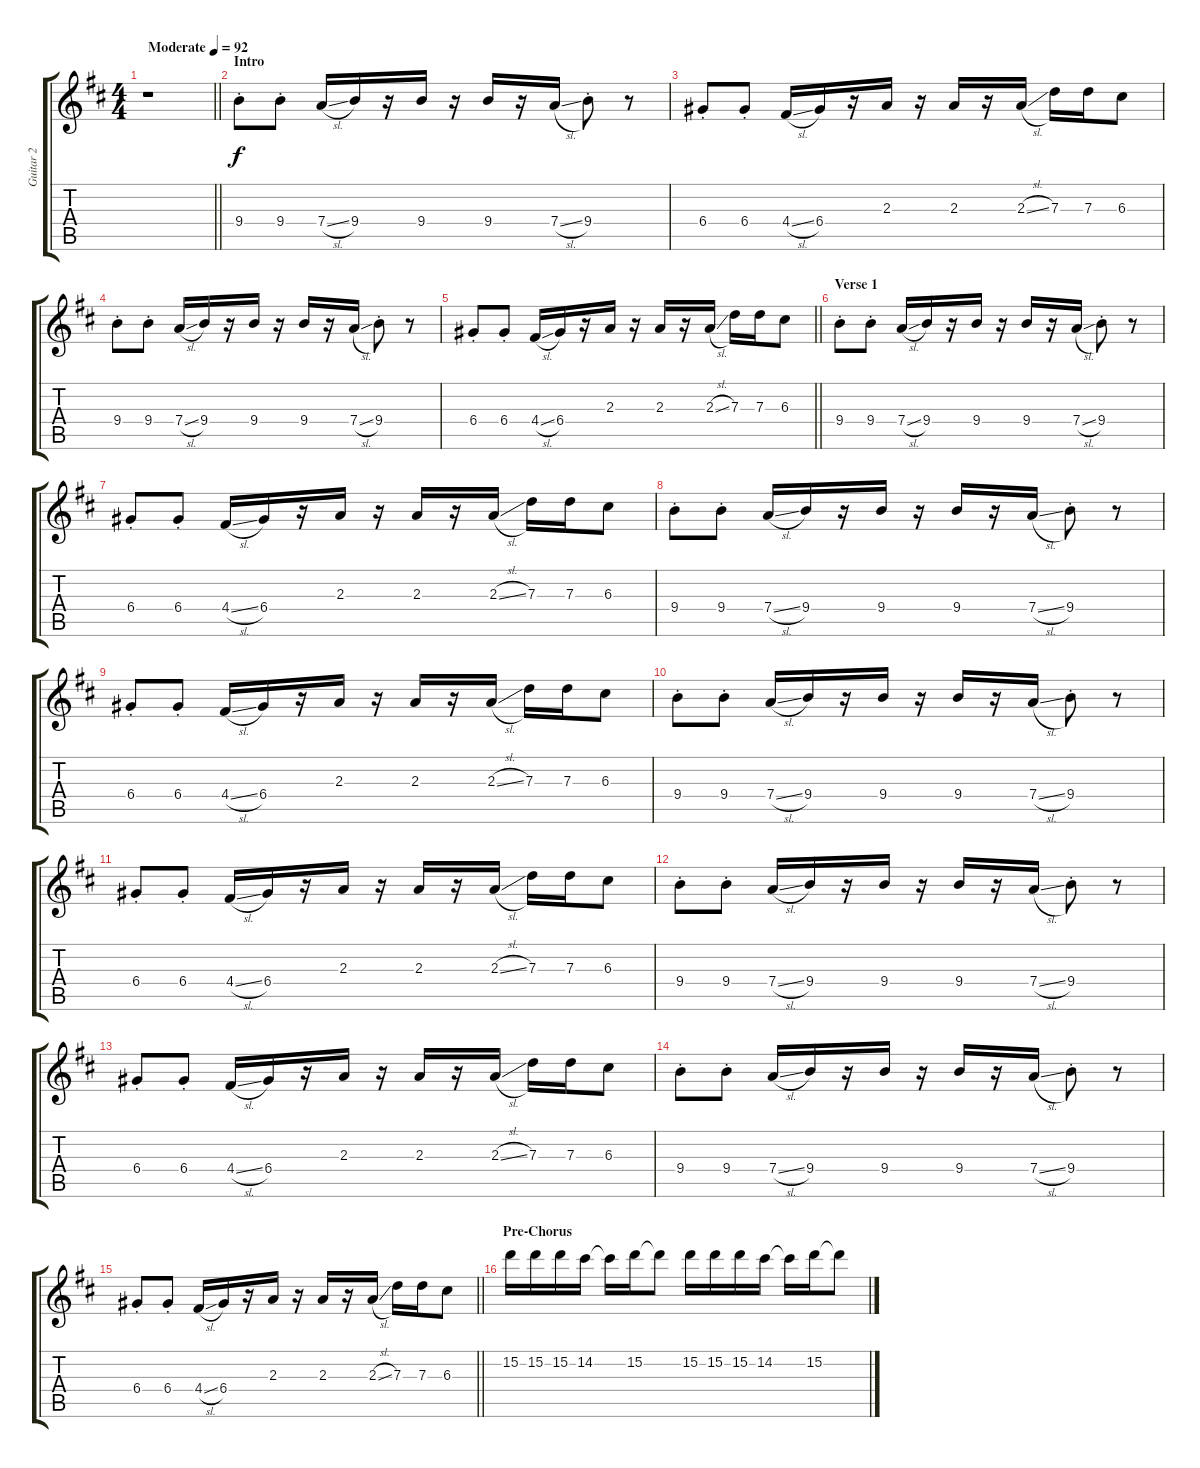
\track ("Guitar 2" "Guitar 2") {instrument overdrivenguitar}
\staff {score tabs}
\tuning (E4 B3 G3 D3 A2 E2) {hide}
\ts (4 4)
\tempo (92 "Moderate")
\clef g2
\barLineRight lightlight
\ks d
r.1{dy f instrument overdrivenguitar} |
\section ("" "Intro")
9.4{st}.8 9.4{st}.8 7.4{sl}.16 9.4.16 r.16 9.4.16 r.16 9.4.16 r.16 7.4{sl}.16 9.4{st}.8 r.8 |
6.4{st}.8 6.4{st}.8 4.4{sl}.16 6.4.16 r.16 2.3.16 r.16 2.3.16 r.16 2.3{sl}.16 7.3.16 7.3.16 6.3.8 |
9.4{st}.8 9.4{st}.8 7.4{sl}.16 9.4.16 r.16 9.4.16 r.16 9.4.16 r.16 7.4{sl}.16 9.4{st}.8 r.8 |
\barLineRight lightlight
6.4{st}.8 6.4{st}.8 4.4{sl}.16 6.4.16 r.16 2.3.16 r.16 2.3.16 r.16 2.3{sl}.16 7.3.16 7.3.16 6.3.8 |
\section ("" "Verse 1")
9.4{st}.8 9.4{st}.8 7.4{sl}.16 9.4.16 r.16 9.4.16 r.16 9.4.16 r.16 7.4{sl}.16 9.4{st}.8 r.8 |
6.4{st}.8 6.4{st}.8 4.4{sl}.16 6.4.16 r.16 2.3.16 r.16 2.3.16 r.16 2.3{sl}.16 7.3.16 7.3.16 6.3.8 |
9.4{st}.8 9.4{st}.8 7.4{sl}.16 9.4.16 r.16 9.4.16 r.16 9.4.16 r.16 7.4{sl}.16 9.4{st}.8 r.8 |
6.4{st}.8 6.4{st}.8 4.4{sl}.16 6.4.16 r.16 2.3.16 r.16 2.3.16 r.16 2.3{sl}.16 7.3.16 7.3.16 6.3.8 |
9.4{st}.8 9.4{st}.8 7.4{sl}.16 9.4.16 r.16 9.4.16 r.16 9.4.16 r.16 7.4{sl}.16 9.4{st}.8 r.8 |
6.4{st}.8 6.4{st}.8 4.4{sl}.16 6.4.16 r.16 2.3.16 r.16 2.3.16 r.16 2.3{sl}.16 7.3.16 7.3.16 6.3.8 |
9.4{st}.8 9.4{st}.8 7.4{sl}.16 9.4.16 r.16 9.4.16 r.16 9.4.16 r.16 7.4{sl}.16 9.4{st}.8 r.8 |
6.4{st}.8 6.4{st}.8 4.4{sl}.16 6.4.16 r.16 2.3.16 r.16 2.3.16 r.16 2.3{sl}.16 7.3.16 7.3.16 6.3.8 |
9.4{st}.8 9.4{st}.8 7.4{sl}.16 9.4.16 r.16 9.4.16 r.16 9.4.16 r.16 7.4{sl}.16 9.4{st}.8 r.8 |
\barLineRight lightlight
6.4{st}.8 6.4{st}.8 4.4{sl}.16 6.4.16 r.16 2.3.16 r.16 2.3.16 r.16 2.3{sl}.16 7.3.16 7.3.16 6.3.8 |
\section ("" "Pre-Chorus")
15.2.16{volume 14} 15.2.16 15.2.16 14.2.16 14.2{t}.16 15.2.16 15.2{t}.8 15.2.16 15.2.16 15.2.16 14.2.16 14.2{t}.16 15.2.16 15.2{t}.8
